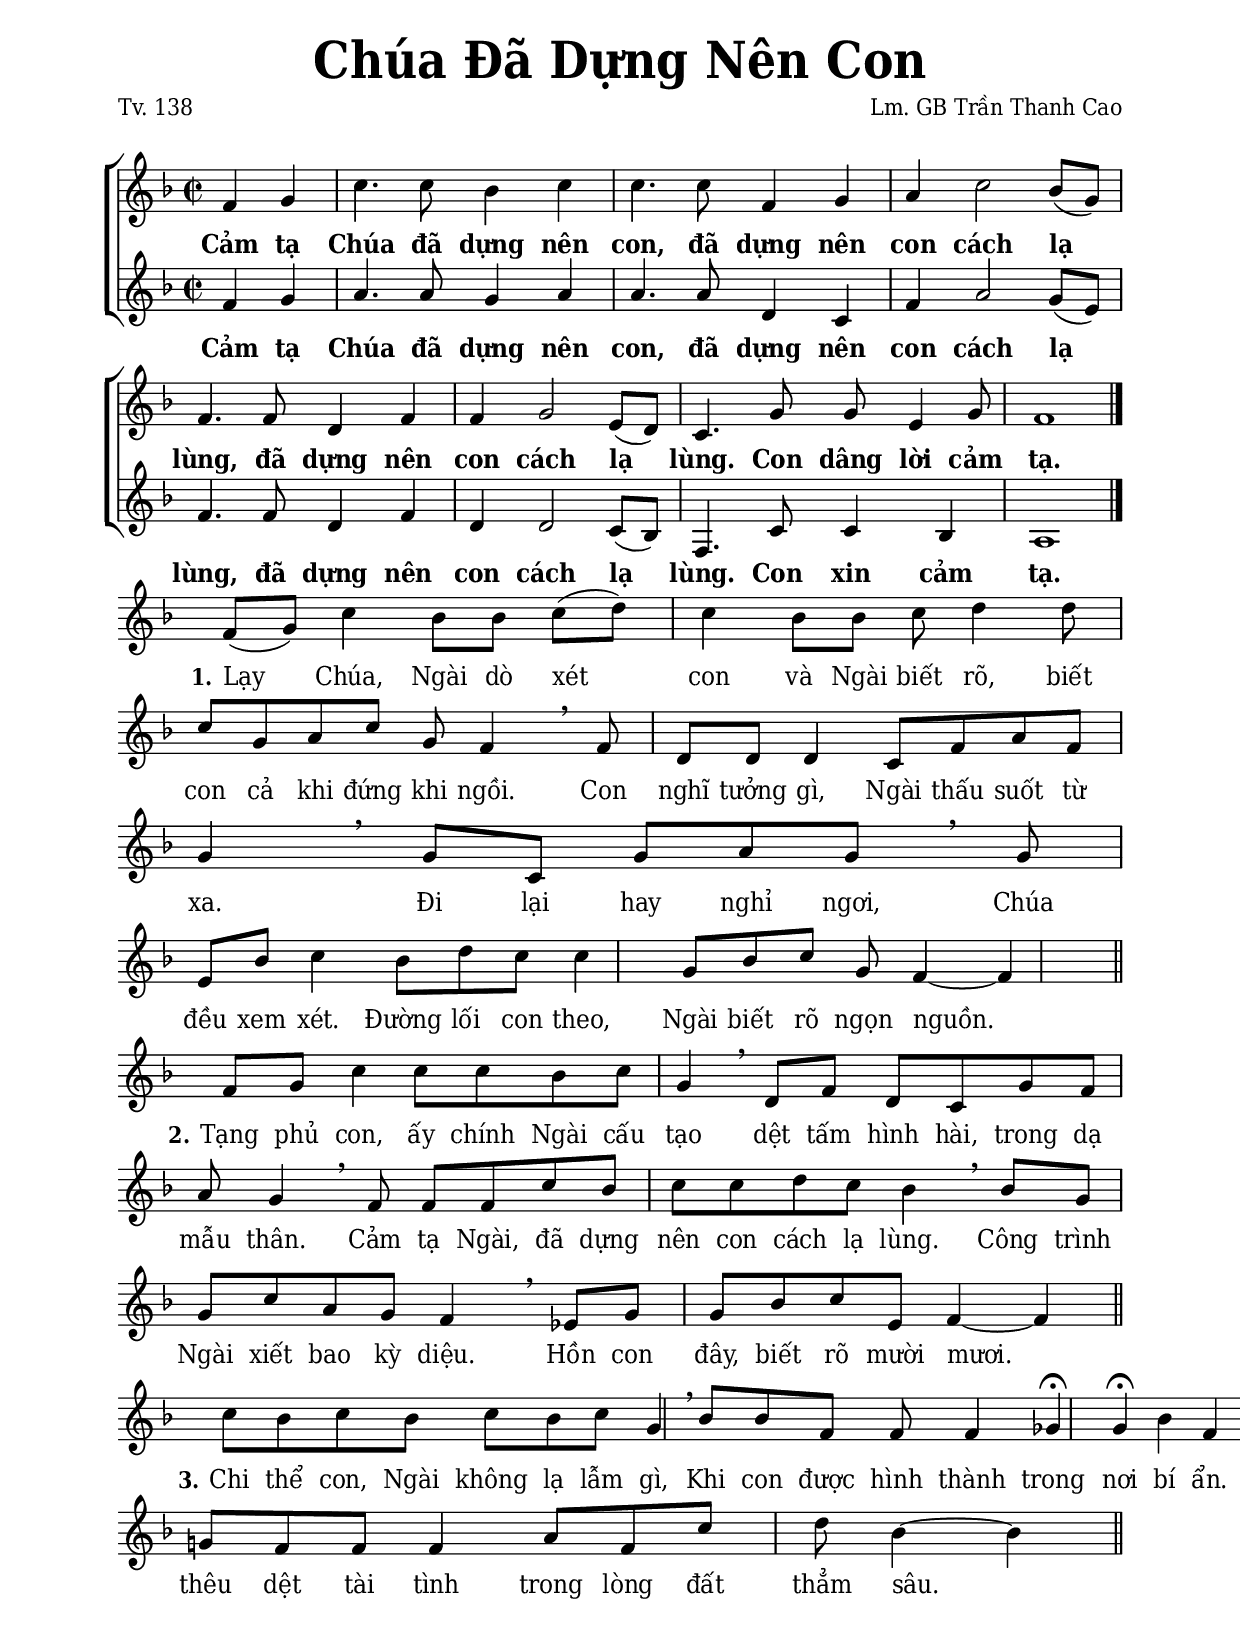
% Cài đặt chung
\version "2.22.1"
\include "english.ly"

\header {
  title = \markup { \fontsize #3 "Chúa Đã Dựng Nên Con" }
  poet = "Tv. 138"
  composer = "Lm. GB Trần Thanh Cao"
  arranger = " "
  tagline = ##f
}

% Nhạc điệp khúc
nhacDiepKhucSop = \relative c' {
  \partial 2 f4 g |
  c4. c8 bf4 c |
  c4. c8 f,4 g |
  a c2 bf8 _(g) |
  f4. f8 d4 f |
  f g2 e8 _(d) |
  c4. g'8 g e4 g8 |
  f1 \bar "|."
}

nhacDiepKhucBas = \relative c' {
  \partial 2 f4 g |
  a4. a8 g4 a |
  a4. a8 d,4 c |
  f a2 g8 (e) |
  f4. f8 d4 f |
  d d2 c8 (bf) |
  f4. c'8 c4 bf |
  a1
}

% Nhạc phiên khúc
nhacPhienKhucMot = \relative c' {
  f8 ([g]) c4 bf8 bf c ([d]) c4
  bf8 bf c d4 d8 c g a c g f4 \breathe
  f8 d d d4 c8 f a f g4 \breathe
  g8 c, g' a g \breathe
  g8 e bf' c4
  bf8 d c c4
  g8 bf c g f4 ~ f \bar "||"
}

nhacPhienKhucHai = \relative c' {
  f8 g c4 c8 c bf c g4 \breathe
  d8 f d c g' f a g4 \breathe
  f8 f f c' bf c c d c bf4 \breathe
  bf8 g g c a g f4 \breathe
  ef8 g g bf c e, f4 ~ f \bar "||"
}


nhacPhienKhucBa = \relative c'' {
  c8 bf c bf c bf c g4 \breathe
  bf8 bf f f f4 gf \fermata g \fermata
  bf f4 \breathe
  f8 g! f f f4
  a8 f c' d bf4 ~ bf \bar "||"
}

% Lời điệp khúc
loiDiepKhucSop = \lyricmode {
  Cảm tạ Chúa đã dựng nên con,
  đã dựng nên con cách lạ lùng,
  đã dựng nên con cách lạ lùng.
  Con dâng lời cảm tạ.
}

loiDiepKhucBas = \lyricmode {
  Cảm tạ Chúa đã dựng nên con,
  đã dựng nên con cách lạ lùng,
  đã dựng nên con cách lạ lùng.
  Con xin cảm tạ.
}

% Lời phiên khúc
loiPhienKhucMot = \lyricmode {
  \set stanza = #"1."
  Lạy Chúa, Ngài dò xét con và Ngài biết rõ,
  biết con cả khi đứng khi ngồi.
  Con nghĩ tưởng gì, Ngài thấu suốt từ xa.
  Đi lại hay nghỉ ngơi, Chúa đều xem xét.
  Đường lối con theo, Ngài biết rõ ngọn nguồn.
}

loiPhienKhucHai = \lyricmode {
  \set stanza = #"2."
  Tạng phủ con, ấy chính Ngài cấu tạo dệt tấm hình hài,
  trong dạ mẫu thân.
  Cảm tạ Ngài, đã dựng nên con cách lạ lùng.
  Công trình Ngài xiết bao kỳ diệu.
  Hồn con đây, biết rõ mười mươi.
}

loiPhienKhucBa = \lyricmode {
  \set stanza = #"3."
  Chi thể con, Ngài không lạ lẫm gì,
  Khi con được hình thành trong nơi bí ẩn.
  Được thêu dệt tài tình trong lòng đất thẳm sâu.
}

% Dàn trang
\paper {
  #(set-paper-size "a4")
  top-margin = 20\mm
  bottom-margin = 10\mm
  left-margin = 20\mm
  right-margin = 20\mm
  indent = #0
  #(define fonts
    (make-pango-font-tree
      "Deja Vu Serif Condensed"
      "Deja Vu Serif Condensed"
      "Deja Vu Serif Condensed"
      (/ 20 20)))
  page-count = #1
  system-system-spacing = #'((basic-distance . 11.5)
                             (minimum-distance . 11.5)
                             (padding . 1))
  score-system-spacing = #'((basic-distance . 11.5)
                             (minimum-distance . 11.5)
                             (padding . 1))
}

\score {
  \new ChoirStaff <<
    \new Staff \with {
        \consists "Merge_rests_engraver"
        %\magnifyStaff #(magstep +1)
      }
      <<
      \new Voice = beSop {
        \key f \major \time 2/2 \nhacDiepKhucSop
      }
      \new Lyrics \with {
          \override VerticalAxisGroup.
            nonstaff-relatedstaff-spacing.padding = #1
          \override VerticalAxisGroup.
            nonstaff-unrelatedstaff-spacing.padding = #1
        }
        \lyricsto beSop \loiDiepKhucSop
    >>
    \new Staff \with {
        \consists "Merge_rests_engraver"
        %\magnifyStaff #(magstep +1)
      }
      <<
      \new Voice = beBas {
        \key f \major \time 2/2 \nhacDiepKhucBas
      }
      \new Lyrics \with {
          \override VerticalAxisGroup.
            nonstaff-relatedstaff-spacing.padding = #1
          \override VerticalAxisGroup.
            nonstaff-unrelatedstaff-spacing.padding = #1
        }
        \lyricsto beBas \loiDiepKhucBas
    >>
  >>
  \layout {
    \override Lyrics.LyricText.font-series = #'bold
    %\override Lyrics.LyricText.font-size = #+2
    \override Lyrics.LyricSpace.minimum-distance = #1.6
    \override Score.BarNumber.break-visibility = ##(#f #f #f)
    \override Score.SpacingSpanner.uniform-stretching = ##t
  }
}

\score {
  \new ChoirStaff <<
    \new Staff = phienKhuc \with {
        %\magnifyStaff #(magstep +1)
      }
      <<
      \new Voice = beSop {
        \key f \major \time 2/2 \nhacPhienKhucMot
      }
    >>
    \new Lyrics \with {
          \override VerticalAxisGroup.
            nonstaff-relatedstaff-spacing.padding = #1.2
          \override VerticalAxisGroup.
            nonstaff-unrelatedstaff-spacing.padding = #1
        }
        \lyricsto beSop \loiPhienKhucMot
  >>
  \layout {
    \override Staff.TimeSignature.transparent = ##t
    %\override Lyrics.LyricText.font-size = #+2
    \override Lyrics.LyricSpace.minimum-distance = #0.9
    \override Score.BarNumber.break-visibility = ##(#f #f #f)
    \override Score.SpacingSpanner.uniform-stretching = ##t
    \set Score.barAlways = ##t
    \set Score.defaultBarType = ""
  } 
}

\score {
  \new ChoirStaff <<
    \new Staff = phienKhuc \with {
        %\magnifyStaff #(magstep +1)
      }
      <<
      \new Voice = beSop {
        \key f \major \time 2/2 \nhacPhienKhucHai
      }
    >>
    \new Lyrics \with {
          \override VerticalAxisGroup.
            nonstaff-relatedstaff-spacing.padding = #1
          \override VerticalAxisGroup.
            nonstaff-unrelatedstaff-spacing.padding = #1
        }
        \lyricsto beSop \loiPhienKhucHai
  >>
  \layout {
    \override Staff.TimeSignature.transparent = ##t
    %\override Lyrics.LyricText.font-size = #+2
    \override Lyrics.LyricSpace.minimum-distance = #1.5
    \override Score.BarNumber.break-visibility = ##(#f #f #f)
    \override Score.SpacingSpanner.uniform-stretching = ##t
    \set Score.barAlways = ##t
    \set Score.defaultBarType = ""
  } 
}

\score {
  \new ChoirStaff <<
    \new Staff = phienKhuc \with {
        %\magnifyStaff #(magstep +1)
      }
      <<
      \new Voice = beSop {
        \key f \major \time 2/2 \nhacPhienKhucBa
      }
    >>
    \new Lyrics \with {
          \override VerticalAxisGroup.
            nonstaff-relatedstaff-spacing.padding = #1.2
          \override VerticalAxisGroup.
            nonstaff-unrelatedstaff-spacing.padding = #1
        }
        \lyricsto beSop \loiPhienKhucBa
  >>
  \layout {
    \override Staff.TimeSignature.transparent = ##t
    %\override Lyrics.LyricText.font-size = #+2
    \override Lyrics.LyricSpace.minimum-distance = #1.5
    \override Score.BarNumber.break-visibility = ##(#f #f #f)
    \override Score.SpacingSpanner.uniform-stretching = ##t
    \set Score.barAlways = ##t
    \set Score.defaultBarType = ""
  } 
}
